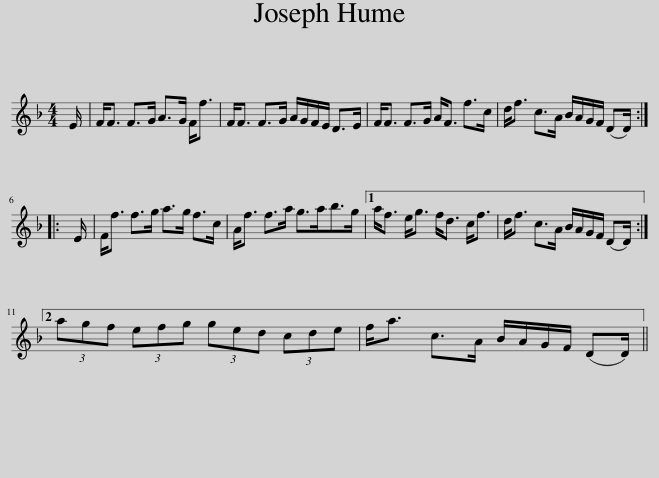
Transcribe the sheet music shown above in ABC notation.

X:1
L:1/8
M:4/4
I:linebreak $
K:F
V:1 treble
V:1
 E/ | F<F F>G A>G F<f | F<F F>G A/G/F/E/ D>E | F<F F>G A<F f>c | d<f c>A B/A/G/F/ (DD/) ::$ %5
 E/ | F<f f>g a>g f>c | A<f f>a g>ab>g |1 a<f e<g f<d c<f | d<f c>A B/A/G/F/ (DD/) :|2$ %10
 (3agf (3efg (3ged (3cde | f<a c>A B/A/G/F/ (DD/) || %12
